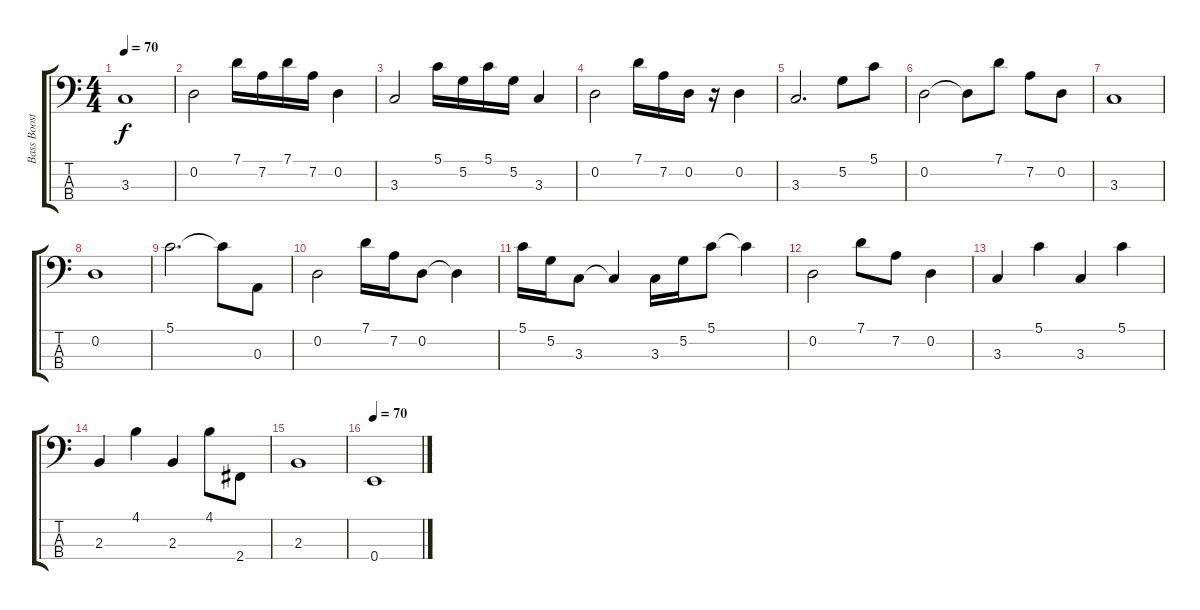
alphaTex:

\track ("Bass Boost" "Bass Boost") {instrument electricbassfinger}
\staff {score tabs}
\tuning (G2 D2 A1 E1) {hide}
\ts (4 4)
\tempo 70
\clef f4
\ks c
3.3.1{dy f} |
0.2.2 7.1.16 7.2.16 7.1.16 7.2.16 0.2.4 |
3.3.2 5.1.16 5.2.16 5.1.16 5.2.16 3.3.4 |
0.2.2 7.1.16 7.2.16 0.2.16 r.16 0.2.4 |
3.3.2{d} 5.2.8 5.1.8 |
0.2.2 0.2{t}.8 7.1.8 7.2.8 0.2.8 |
3.3.1 |
0.2.1 |
5.1.2{d} 5.1{t}.8 0.3.8 |
0.2.2 7.1.16 7.2.16 0.2.8 0.2{t}.4 |
5.1.16 5.2.16 3.3.8 3.3{t}.4 3.3.16 5.2.16 5.1.8 5.1{t}.4 |
0.2.2 7.1.8 7.2.8 0.2.4 |
3.3.4 5.1.4 3.3.4 5.1.4 |
2.3.4 4.1.4 2.3.4 4.1.8 2.4.8 |
2.3.1 |
\tempo 70
0.4.1
